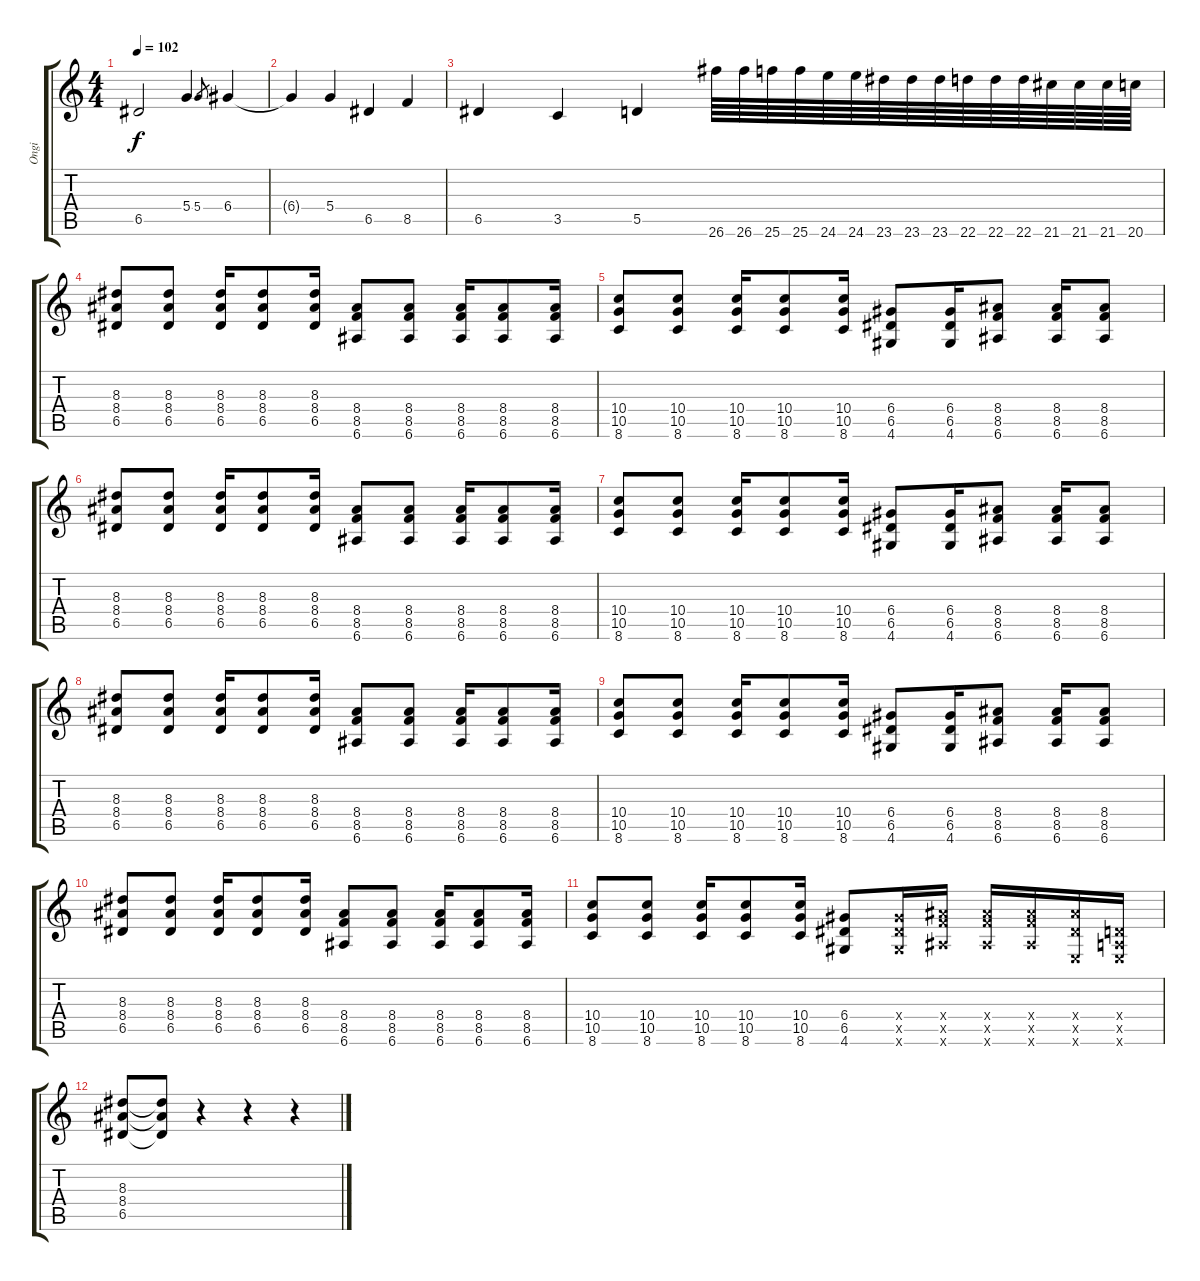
\track ("Ongi" "Ongi") {instrument overdrivenguitar}
\staff {score tabs}
\tuning (E4 B3 G3 D3 A2 E2) {hide}
\ts (4 4)
\tempo 102
\clef g2
\ks c
6.5.2{dy f} 5.4.4 5.4.8{gr} 6.4.4 |
6.4{t}.4 5.4.4 6.5.4 8.5.4 |
6.5.4 3.5.4 5.5.4 26.6.64 26.6.64 25.6.64 25.6.64 24.6.64 24.6.64 23.6.64 23.6.64 23.6.64 22.6.64 22.6.64 22.6.64 21.6.64 21.6.64 21.6.64 20.6.64 |
(8.3 8.4 6.5).8 (8.3 8.4 6.5).8 (8.3 8.4 6.5).16 (8.3 8.4 6.5).8 (8.3 8.4 6.5).16 (8.4 8.5 6.6).8 (8.4 8.5 6.6).8 (8.4 8.5 6.6).16 (8.4 8.5 6.6).8 (8.4 8.5 6.6).16 |
(10.4 10.5 8.6).8 (10.4 10.5 8.6).8 (10.4 10.5 8.6).16 (10.4 10.5 8.6).8 (10.4 10.5 8.6).16 (6.4 6.5 4.6).8 (6.4 6.5 4.6).16 (8.4 8.5 6.6).8 (8.4 8.5 6.6).16 (8.4 8.5 6.6).8 |
(8.3 8.4 6.5).8 (8.3 8.4 6.5).8 (8.3 8.4 6.5).16 (8.3 8.4 6.5).8 (8.3 8.4 6.5).16 (8.4 8.5 6.6).8 (8.4 8.5 6.6).8 (8.4 8.5 6.6).16 (8.4 8.5 6.6).8 (8.4 8.5 6.6).16 |
(10.4 10.5 8.6).8 (10.4 10.5 8.6).8 (10.4 10.5 8.6).16 (10.4 10.5 8.6).8 (10.4 10.5 8.6).16 (6.4 6.5 4.6).8 (6.4 6.5 4.6).16 (8.4 8.5 6.6).8 (8.4 8.5 6.6).16 (8.4 8.5 6.6).8 |
(8.3 8.4 6.5).8 (8.3 8.4 6.5).8 (8.3 8.4 6.5).16 (8.3 8.4 6.5).8 (8.3 8.4 6.5).16 (8.4 8.5 6.6).8 (8.4 8.5 6.6).8 (8.4 8.5 6.6).16 (8.4 8.5 6.6).8 (8.4 8.5 6.6).16 |
(10.4 10.5 8.6).8 (10.4 10.5 8.6).8 (10.4 10.5 8.6).16 (10.4 10.5 8.6).8 (10.4 10.5 8.6).16 (6.4 6.5 4.6).8 (6.4 6.5 4.6).16 (8.4 8.5 6.6).8 (8.4 8.5 6.6).16 (8.4 8.5 6.6).8 |
(8.3 8.4 6.5).8 (8.3 8.4 6.5).8 (8.3 8.4 6.5).16 (8.3 8.4 6.5).8 (8.3 8.4 6.5).16 (8.4 8.5 6.6).8 (8.4 8.5 6.6).8 (8.4 8.5 6.6).16 (8.4 8.5 6.6).8 (8.4 8.5 6.6).16 |
(10.4 10.5 8.6).8 (10.4 10.5 8.6).8 (10.4 10.5 8.6).16 (10.4 10.5 8.6).8 (10.4 10.5 8.6).16 (6.4 6.5 4.6).8 (6.4{x} 6.5{x} 4.6{x}).16 (8.4{x} 8.5{x} 6.6{x}).16 (8.4{x} 8.5{x} 6.6{x}).16 (8.4{x} 8.5{x} 6.6{x}).16 (8.4{x} 6.5{x} 0.6{x}).16 (0.4{x} 0.5{x} 0.6{x}).16 |
(8.3 8.4 6.5).8 (8.3{t} 8.4{t} 6.5{t}).8 r.4 r.4 r.4
